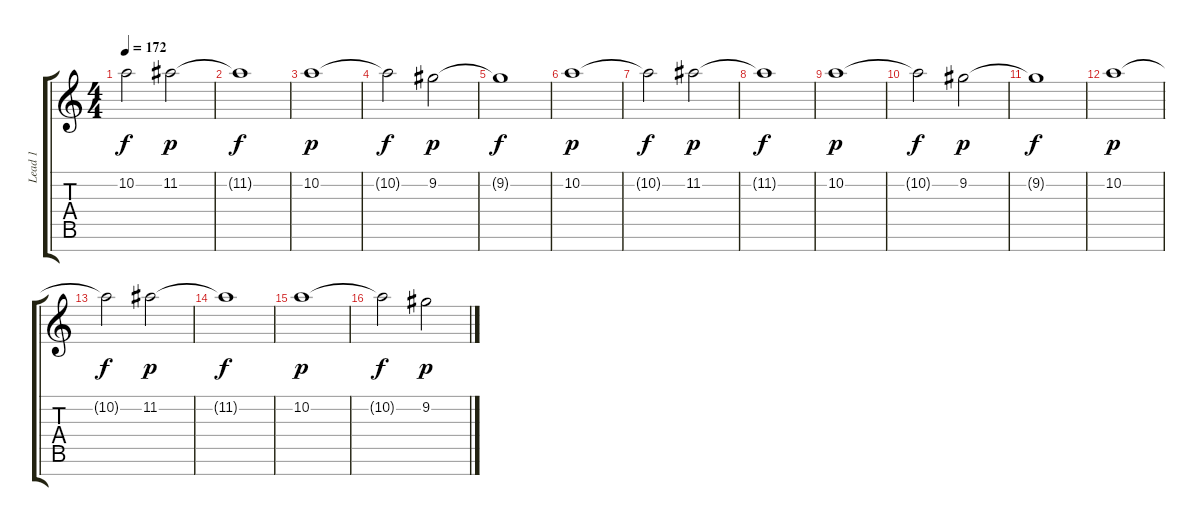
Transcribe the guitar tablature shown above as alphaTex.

\track ("Lead 1" "Lead 1") {instrument distortionguitar}
\staff {score tabs}
\tuning (E4 B3 G3 D3 A2 E2 B1) {hide}
\ts (4 4)
\tempo 172
\clef g2
\ks c
10.2{t}.2{dy f} 11.2.2{dy p} |
11.2{t}.1{dy f} |
10.2.1{dy p} |
10.2{t}.2{dy f} 9.2.2{dy p} |
9.2{t}.1{dy f} |
10.2.1{dy p} |
10.2{t}.2{dy f} 11.2.2{dy p} |
11.2{t}.1{dy f} |
10.2.1{dy p} |
10.2{t}.2{dy f} 9.2.2{dy p} |
9.2{t}.1{dy f} |
10.2.1{dy p} |
10.2{t}.2{dy f} 11.2.2{dy p} |
11.2{t}.1{dy f} |
10.2.1{dy p} |
10.2{t}.2{dy f} 9.2.2{dy p}
